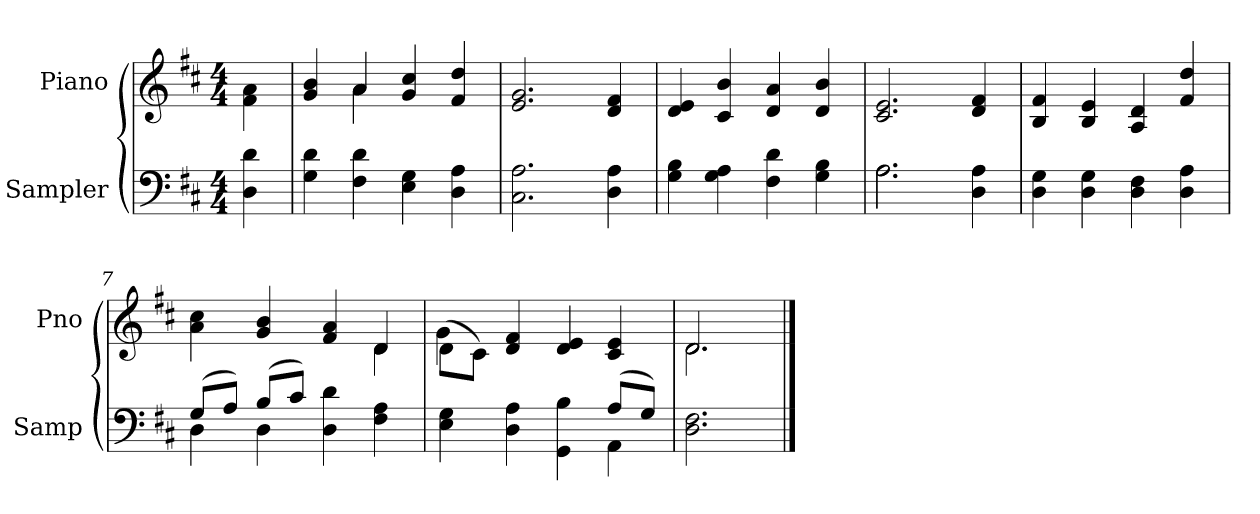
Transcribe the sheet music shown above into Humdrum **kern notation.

**kern	**kern
*part2	*part1
*staff2	*staff1
*I"Sampler	*I"Piano
*I'Samp	*I'Pno
*clefF4	*clefG2
*k[f#c#]	*k[f#c#]
*D:	*D:
*M4/4	*M4/4
=1	=1
4D 4d	4f#\ 4a\
=2	=2
*	*^
4G 4d	4g 4b	4ryy
4F# 4d	4a/	4a
4E 4G	4g 4cc#	2ryy
4D 4A	4f# 4dd	.
*	*v	*v
=3	=3
2.C# 2.A	2.e 2.g
4D 4A	4d 4f#
=4	=4
4G 4B	4d 4e
4G 4A	4c# 4b
4F# 4d	4d 4a
4G 4B	4d 4b
=5	=5
*^	*
2.A\	2.A	2.c# 2.e
4D 4A	4ryy	4d 4f#
*v	*v	*
=6	=6
4D 4G	4B 4f#
4D 4G	4B 4e
4D 4F#	4A 4d
4D 4A	4f# 4dd
=7	=7
*^	*^
(8G/L	4D	4a 4cc#	2.ryy
8A/J)	.	.	.
(8B/L	4D	4g 4b	.
8c#/J)	.	.	.
4D 4d	2ryy	4f# 4a	.
4F# 4A	.	4d/	4d
=8	=8	=8	=8
4E 4G	2.ryy	(8d\L	4g
.	.	8c#\J)	.
4D 4A	.	4d 4f#	2.ryy
4GG 4B	.	4d 4e	.
(8A/L	4AA	4c# 4e	.
8G/J)	.	.	.
*v	*v	*	*
=9	=9	=9
2.D 2.F#	2.d/	2.d
*	*v	*v
==	==
*-	*-
